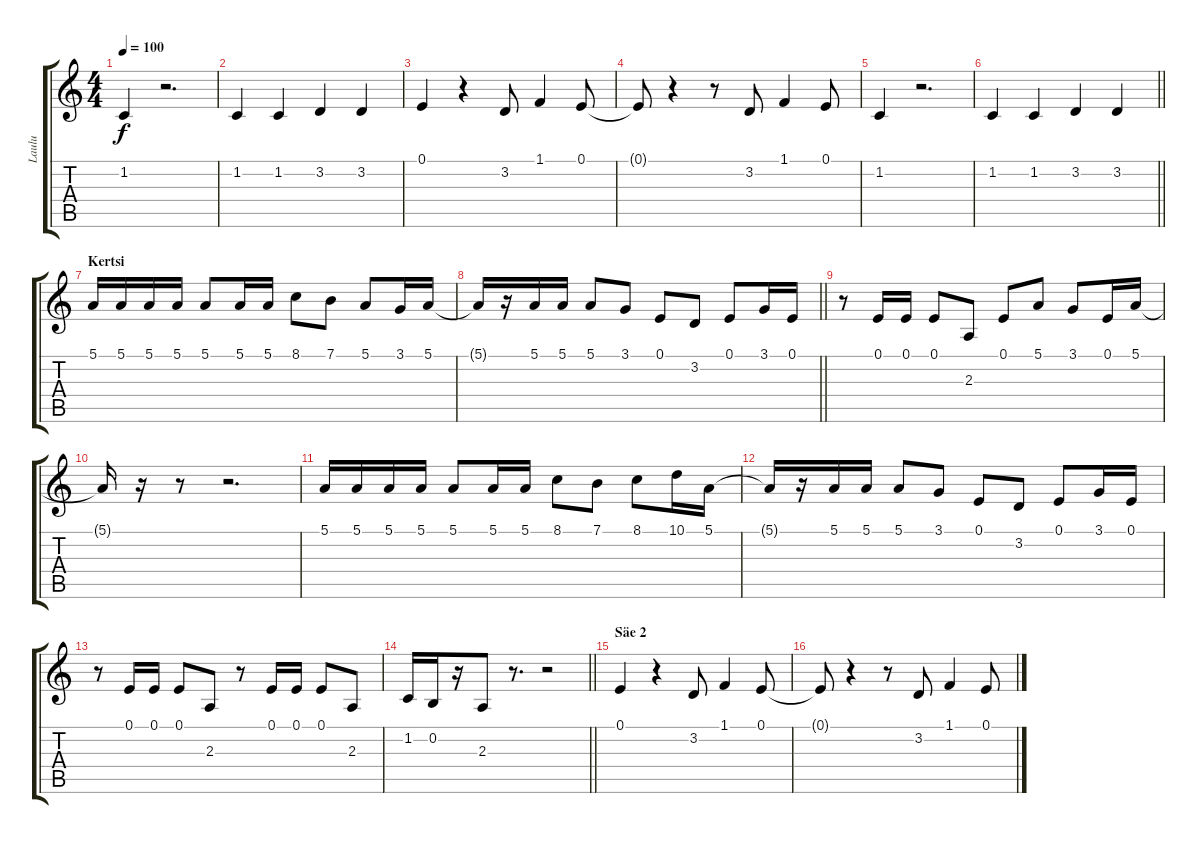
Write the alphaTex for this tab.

\track ("Laulu" "Laulu") {instrument lead6voice}
\staff {score tabs}
\tuning (E4 B3 G3 D3 A2 E2) {hide}
\ts (4 4)
\tempo 100
\clef g2
\ks c
1.2.4{dy f} r.2{d} |
1.2.4 1.2.4 3.2.4 3.2.4 |
0.1.4 r.4 3.2.8 1.1.4 0.1.8 |
0.1{t}.8 r.4 r.8 3.2.8 1.1.4 0.1.8 |
1.2.4 r.2{d} |
\barLineRight lightlight
1.2.4 1.2.4 3.2.4 3.2.4 |
\section ("" "Kertsi")
5.1.16 5.1.16 5.1.16 5.1.16 5.1.8 5.1.16 5.1.16 8.1.8 7.1.8 5.1.8 3.1.16 5.1.16 |
\barLineRight lightlight
5.1{t}.16 r.16 5.1.16 5.1.16 5.1.8 3.1.8 0.1.8 3.2.8 0.1.8 3.1.16 0.1.16 |
r.8 0.1.16 0.1.16 0.1.8 2.3.8 0.1.8 5.1.8 3.1.8 0.1.16 5.1.16 |
5.1{t}.16 r.16 r.8 r.2{d} |
5.1.16 5.1.16 5.1.16 5.1.16 5.1.8 5.1.16 5.1.16 8.1.8 7.1.8 8.1.8 10.1.16 5.1.16 |
5.1{t}.16 r.16 5.1.16 5.1.16 5.1.8 3.1.8 0.1.8 3.2.8 0.1.8 3.1.16 0.1.16 |
r.8 0.1.16 0.1.16 0.1.8 2.3.8 r.8 0.1.16 0.1.16 0.1.8 2.3.8 |
\barLineRight lightlight
1.2.16 0.2.16 r.16 2.3.8 r.8{d} r.2 |
\section ("" "Säe 2")
0.1.4 r.4 3.2.8 1.1.4 0.1.8 |
0.1{t}.8 r.4 r.8 3.2.8 1.1.4 0.1.8
